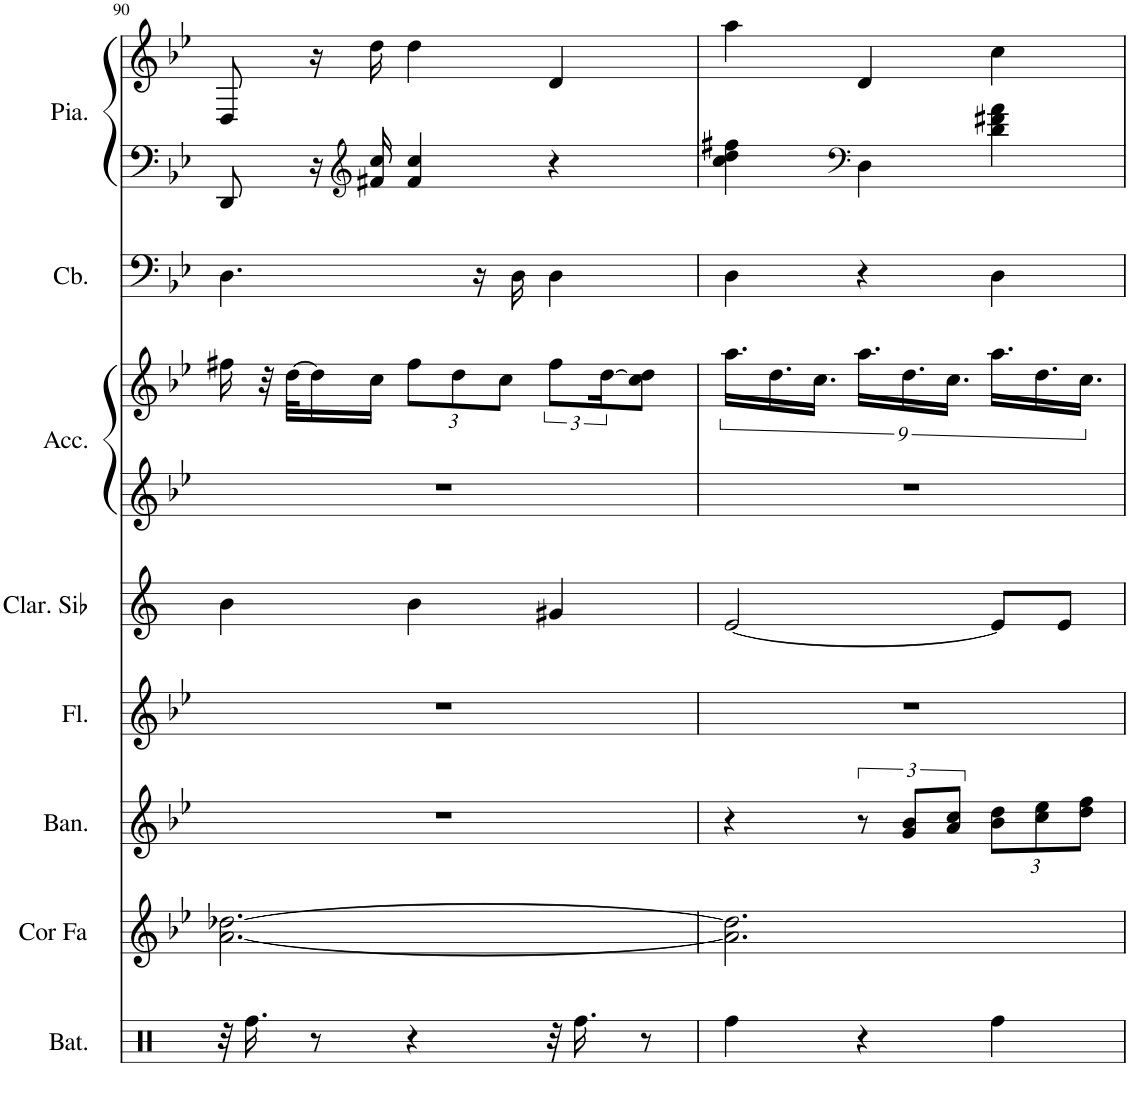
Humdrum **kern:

**kern	**kern	**kern	**kern	**kern	**kern	**kern	**kern	**kern	**kern
*part8	*part7	*part6	*part5	*part4	*part3	*part3	*part2	*part1	*part1
*staff10	*staff9	*staff8	*staff7	*staff6	*staff5	*staff4	*staff3	*staff2	*staff1
*I"Batterie	*I"Cor en Fa, French Horn	*I"Bandonéon, Tango Accordion	*I"Flûte, Flute	*I"Clarinette en Sib	*I"Accordéon , Accordion	*	*I"Contrebasse, Acoustic Bass	*I"Piano, Acoustic Grand Piano	*
*I'Bat.	*I'Cor Fa	*I'Ban.	*I'Fl.	*I'Clar. Sib	*I'Acc.	*	*I'Cb.	*I'Pia.	*
!!LO:PB:g=z
*clefX	*clefG2	*clefG2	*clefG2	*clefG2	*clefG2	*clefG2	*clefF4	*clefG2	*clefG2
*	*Trd4c7	*	*	*Trd1c2	*	*	*Trd7c12	*	*
*k[b-e-]	*k[b-e-]	*k[b-e-]	*k[b-e-]	*k[]	*k[b-e-]	*k[b-e-]	*k[b-e-]	*k[b-e-]	*k[b-e-]
*M3/4	*M3/4	*M3/4	*M3/4	*M3/4	*M3/4	*M3/4	*M3/4	*M3/4	*M3/4
=90	=90	=90	=90	=90	=90	=90	=90	=90	=90
32r	[2.a\ [2.dd-X\	2.r	2.r	4b\	2.r	16ff#X\	4.D\	8DD/	8D/
16.Rff\	.	.	.	.	.	.	.	.	.
.	.	.	.	.	.	32r	.	.	.
.	.	.	.	.	.	[32dd\KLL	.	.	.
8r	.	.	.	.	.	16dd\]	.	16r	16r
*	*	*	*	*	*	*	*	*clefG2	*
.	.	.	.	.	.	16cc\JJ	.	16f#X/ 16cc/	16dd\
*	*	*	*	*	*	*Xbrackettup	*	*	*
4r	.	.	.	4b\	.	12ff#\L	.	4f#/ 4cc/	4dd\
.	.	.	.	.	.	12dd\	.	.	.
.	.	.	.	.	.	.	16r	.	.
.	.	.	.	.	.	12cc\J	.	.	.
.	.	.	.	.	.	.	16D\	.	.
*	*	*	*	*	*	*brackettup	*	*	*
32r	.	.	.	4g#X/	.	12ff#\L	4D\	4r	4d/
16.Rff\	.	.	.	.	.	.	.	.	.
.	.	.	.	.	.	[24dd\K	.	.	.
8r	.	.	.	.	.	8cc\ 8dd\]J	.	.	.
=91	=91	=91	=91	=91	=91	=91	=91	=91	=91
4Rff\	2.a\] 2.dd-\]	4r	2.r	[2e/	2.r	18.aa\LL	4D\	4cc\ 4dd\ 4ff#X\	4aa\
.	.	.	.	.	.	18.dd\	.	.	.
.	.	.	.	.	.	18.cc\JJ	.	.	.
*	*	*	*	*	*	*	*	*clefF4	*
4r	.	12r	.	.	.	18.aa\LL	4r	4D\	4d/
.	.	12g/ 12b-/L	.	.	.	18.dd\	.	.	.
.	.	12a/ 12cc/J	.	.	.	18.cc\JJ	.	.	.
*	*	*Xbrackettup	*	*	*	*	*	*	*
4Rff\	.	12b-\ 12dd\L	.	8e/L]	.	18.aa\LL	4D\	4d\ 4f#X\ 4a\	4cc\
.	.	12cc\ 12ee-\	.	.	.	18.dd\	.	.	.
.	.	.	.	8e/J	.	.	.	.	.
.	.	12dd\ 12ff\J	.	.	.	18.cc\JJ	.	.	.
=	=	=	=	=	=	=	=	=	=
*-	*-	*-	*-	*-	*-	*-	*-	*-	*-
